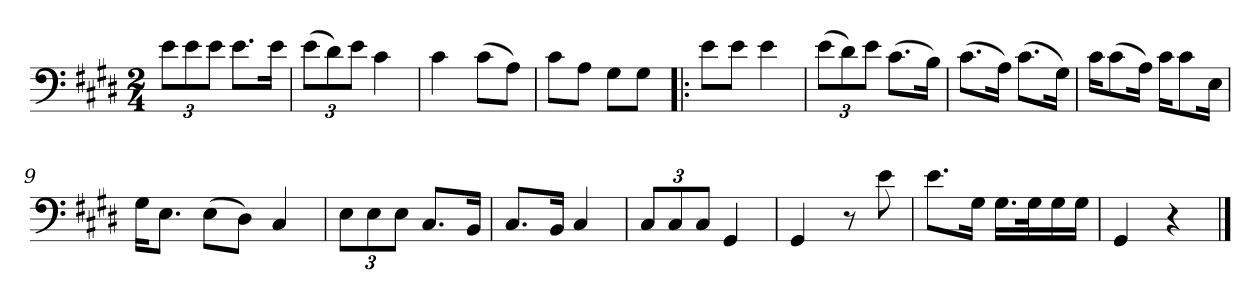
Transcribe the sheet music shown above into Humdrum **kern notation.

**kern
*part1
*staff1
*clefF4
*k[f#c#g#d#]
*E:
*M2/4
*MM88
*Xbrackettup
=1
12e\L
12e\
12e\J
8.e\L
16e\Jk
=2
(>12e\L
12d#\)
12e\J
4c#\
=3
4c#\
(>8c#\L
8A\J)
=4
8c#\L
8A\J
8G#\L
8G#\J
=5!|:
8e\L
8e\J
4e\
=6
(>12e\L
12d#\)
12e\J
(>8.c#\L
16B\Jk)
=7
(>8.c#\L
16A\Jk)
(>8.c#\L
16G#\Jk)
=8
16c#\KL
(>8c#\
16A\Jk)
16c#\KL
8c#\
16E\Jk
!!LO:LB:g=z
=9
16G#\KL
8.E\J
(>8E\L
8D#\J)
4C#/
=10
12E\L
12E\
12E\J
8.C#/L
16BB/Jk
=11
8.C#/L
16BB/Jk
4C#/
=12
12C#/L
12C#/
12C#/J
4GG#/
=13
4GG#/
8r
8e\
=14
8.e\L
16G#\Jk
16.G#\LL
32G#\K
16G#\
16G#\JJ
=15
4GG#/
4r
==
*-
